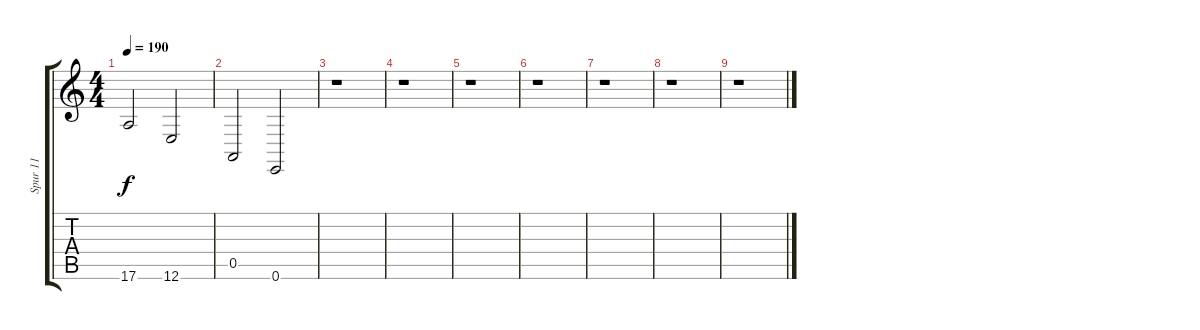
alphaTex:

\track ("Spur 11" "Spur 11") {instrument birdtweet}
\staff {score tabs}
\tuning (E4 B3 G3 D3 A2 E2) {hide}
\ts (4 4)
\tempo 190
\clef g2
\ks c
17.6.2{dy f volume 2 balance 6} 12.6.2{volume 2 balance 4} |
0.5.2{volume 1 balance 2} 0.6.2{volume 1 balance 1} |
r.1 |
r.1 |
r.1 |
r.1 |
r.1 |
r.1 |
r.1
